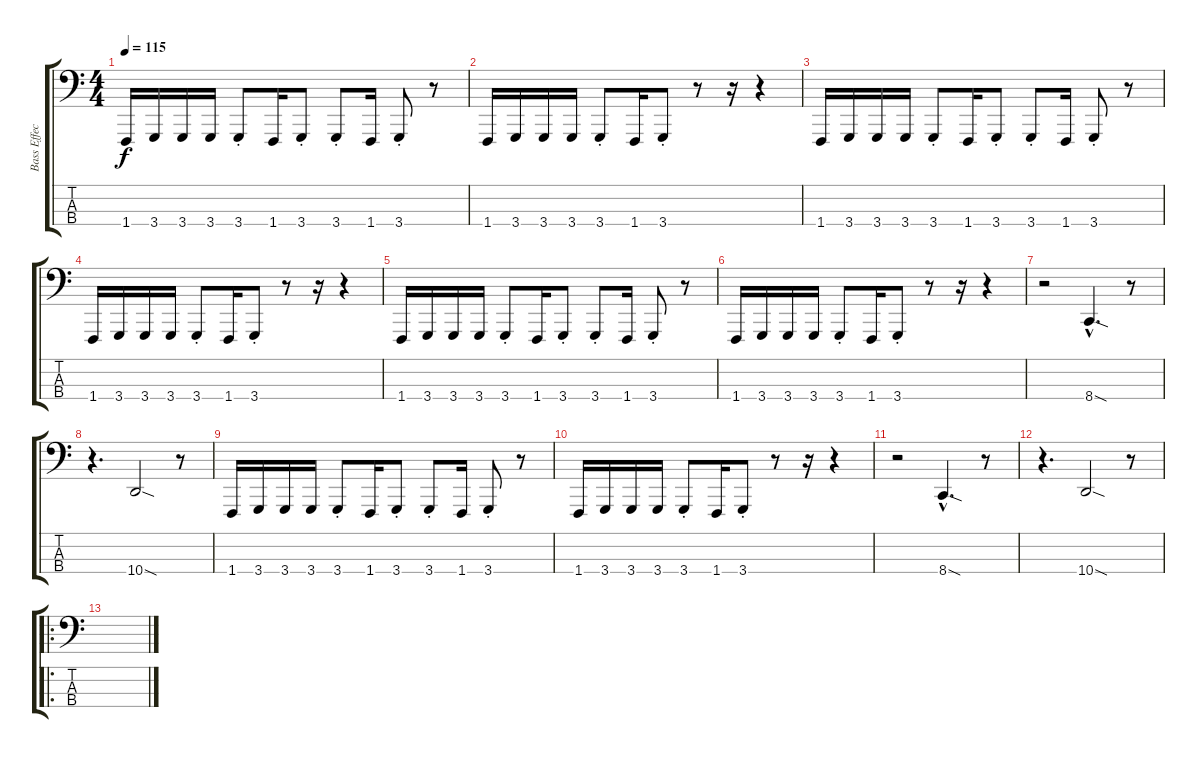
\track ("Bass Effect 2" "Bass Effec") {instrument lead5charang}
\staff {score tabs}
\tuning (G2 D2 A1 E1) {hide}
\ts (4 4)
\tempo 115
\clef f4
\ks c
1.4.16{dy f} 3.4.16 3.4.16 3.4.16 3.4{st}.8 1.4.16 3.4{st}.8 3.4{st}.8 1.4.16 3.4{st}.8 r.8 |
1.4.16 3.4.16 3.4.16 3.4.16 3.4{st}.8 1.4.16 3.4{st}.8 r.8 r.16 r.4 |
1.4.16 3.4.16 3.4.16 3.4.16 3.4{st}.8 1.4.16 3.4{st}.8 3.4{st}.8 1.4.16 3.4{st}.8 r.8 |
1.4.16 3.4.16 3.4.16 3.4.16 3.4{st}.8 1.4.16 3.4{st}.8 r.8 r.16 r.4 |
1.4.16 3.4.16 3.4.16 3.4.16 3.4{st}.8 1.4.16 3.4{st}.8 3.4{st}.8 1.4.16 3.4{st}.8 r.8 |
1.4.16 3.4.16 3.4.16 3.4.16 3.4{st}.8 1.4.16 3.4{st}.8 r.8 r.16 r.4 |
r.2 8.4{sod hac}.4{d} r.8 |
r.4{d} 10.4{sod}.2 r.8 |
1.4.16 3.4.16 3.4.16 3.4.16 3.4{st}.8 1.4.16 3.4{st}.8 3.4{st}.8 1.4.16 3.4{st}.8 r.8 |
1.4.16 3.4.16 3.4.16 3.4.16 3.4{st}.8 1.4.16 3.4{st}.8 r.8 r.16 r.4 |
r.2 8.4{sod hac}.4{d} r.8 |
r.4{d} 10.4{sod}.2 r.8 |
\ro
